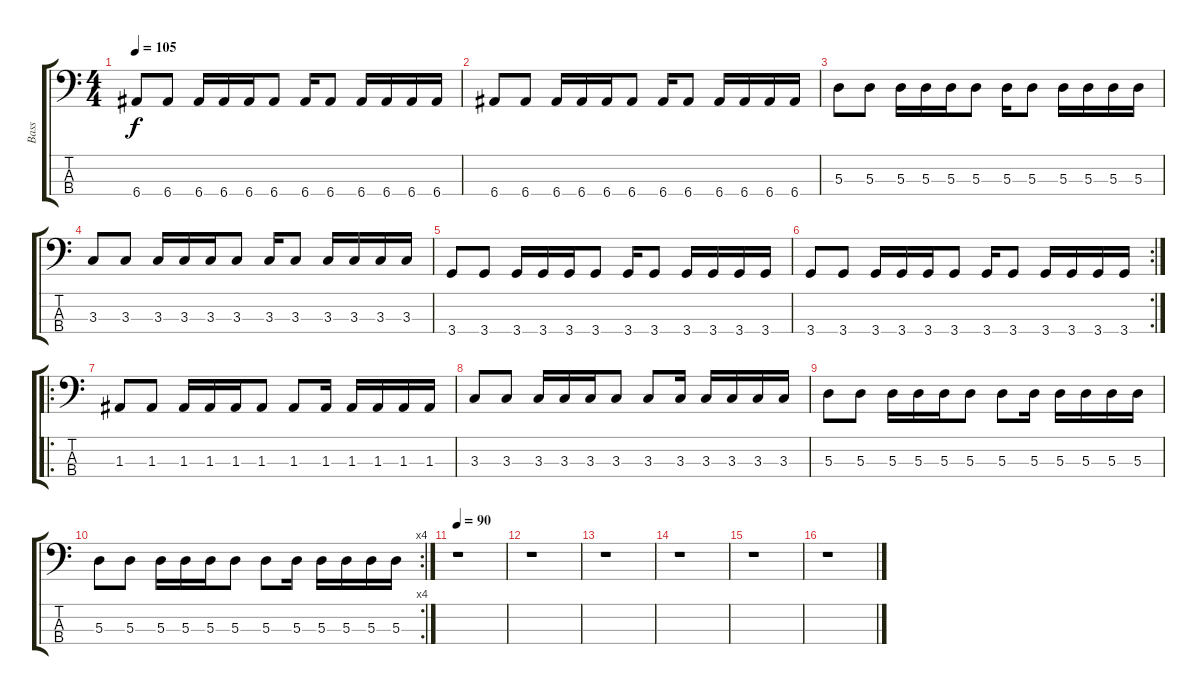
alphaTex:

\track ("Bass" "Bass") {instrument electricbassfinger}
\staff {score tabs}
\tuning (G2 D2 A1 E1) {hide}
\ts (4 4)
\tempo 105
\clef f4
\ks c
6.4.8{dy f} 6.4.8 6.4.16 6.4.16 6.4.16 6.4.8 6.4.16 6.4.8 6.4.16 6.4.16 6.4.16 6.4.16 |
6.4.8 6.4.8 6.4.16 6.4.16 6.4.16 6.4.8 6.4.16 6.4.8 6.4.16 6.4.16 6.4.16 6.4.16 |
5.3.8 5.3.8 5.3.16 5.3.16 5.3.16 5.3.8 5.3.16 5.3.8 5.3.16 5.3.16 5.3.16 5.3.16 |
3.3.8 3.3.8 3.3.16 3.3.16 3.3.16 3.3.8 3.3.16 3.3.8 3.3.16 3.3.16 3.3.16 3.3.16 |
3.4.8 3.4.8 3.4.16 3.4.16 3.4.16 3.4.8 3.4.16 3.4.8 3.4.16 3.4.16 3.4.16 3.4.16 |
\rc 2
3.4.8 3.4.8 3.4.16 3.4.16 3.4.16 3.4.8 3.4.16 3.4.8 3.4.16 3.4.16 3.4.16 3.4.16 |
\ro
1.3.8 1.3.8 1.3.16 1.3.16 1.3.16 1.3.8 1.3.8 1.3.16 1.3.16 1.3.16 1.3.16 1.3.16 |
3.3.8 3.3.8 3.3.16 3.3.16 3.3.16 3.3.8 3.3.8 3.3.16 3.3.16 3.3.16 3.3.16 3.3.16 |
5.3.8 5.3.8 5.3.16 5.3.16 5.3.16 5.3.8 5.3.8 5.3.16 5.3.16 5.3.16 5.3.16 5.3.16 |
\rc 4
5.3.8 5.3.8 5.3.16 5.3.16 5.3.16 5.3.8 5.3.8 5.3.16 5.3.16 5.3.16 5.3.16 5.3.16 |
\tempo 90
r.1 |
r.1 |
r.1 |
r.1 |
r.1 |
r.1
